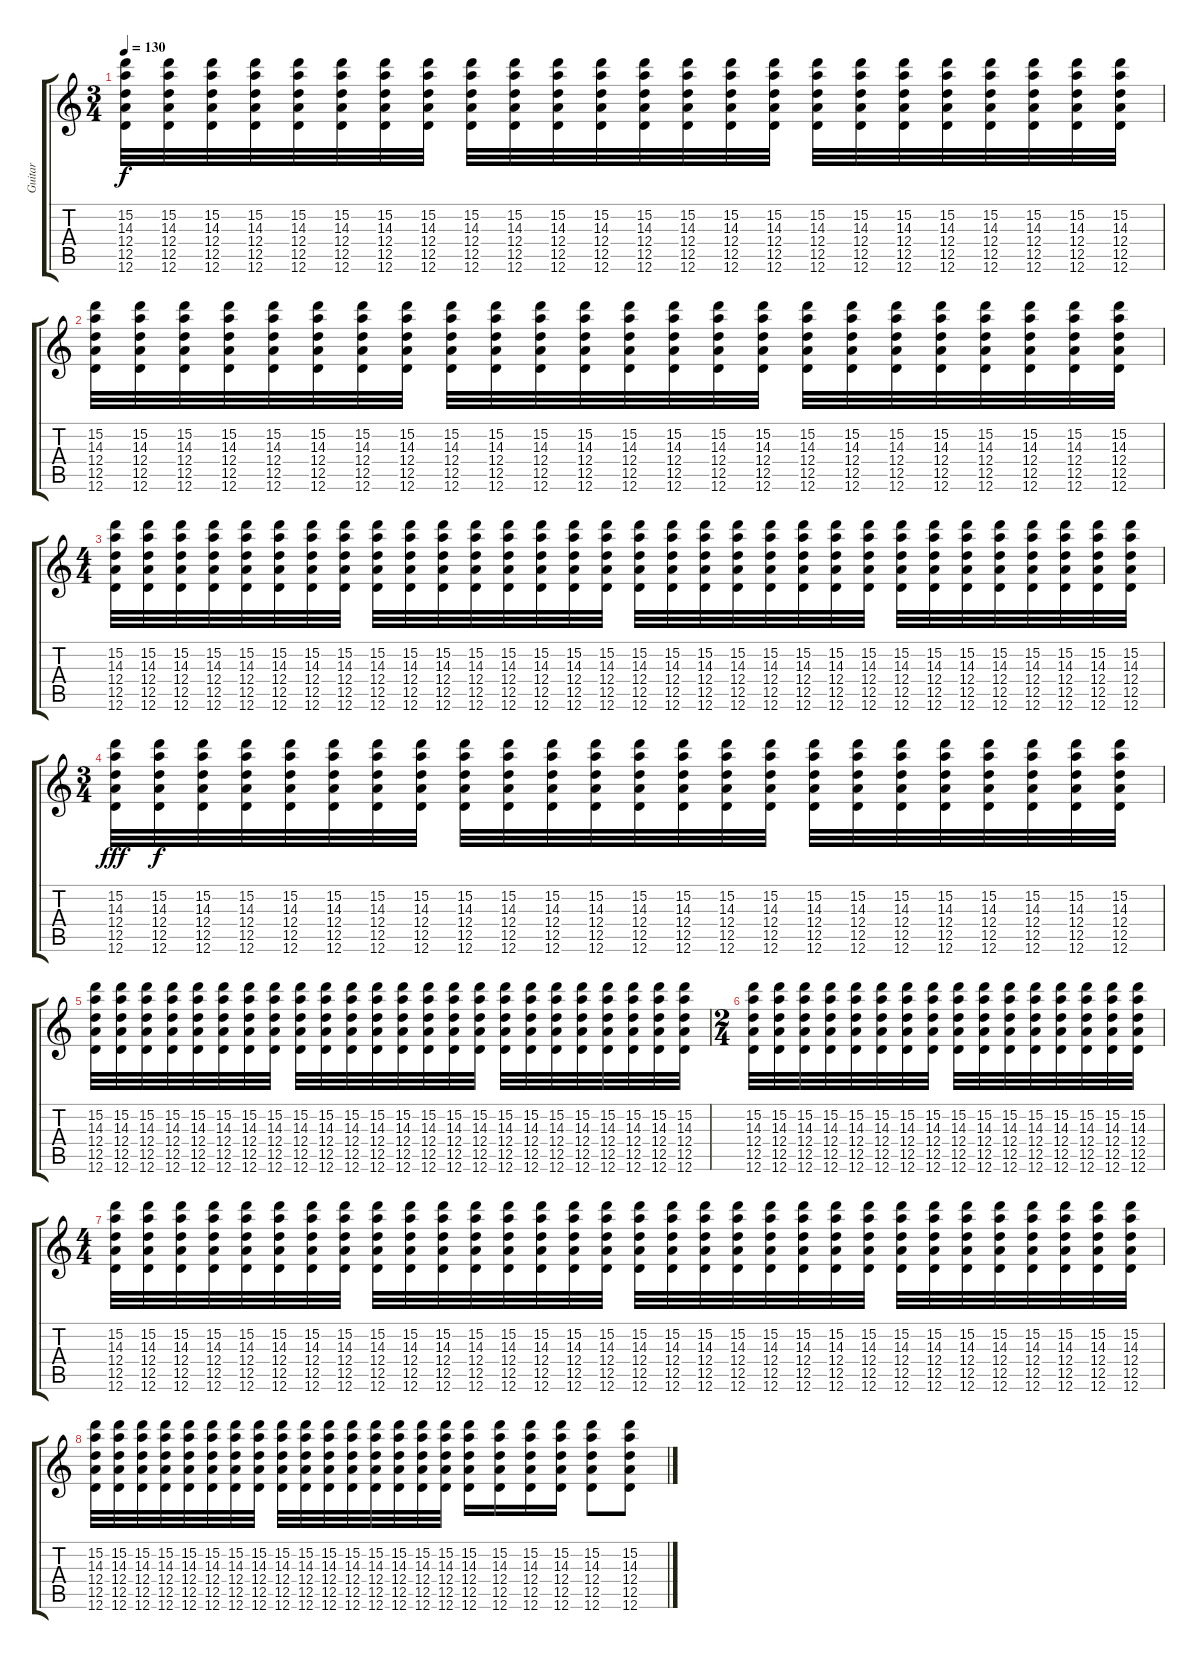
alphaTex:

\track ("Guitar" "Guitar") {instrument distortionguitar}
\staff {score tabs}
\tuning (E4 B3 G3 D3 A2 D2) {hide}
\ts (3 4)
\tempo 130
\clef g2
\ks c
(15.2 14.3 12.4 12.5 12.6).32{dy f volume 4} (15.2 14.3 12.4 12.5 12.6).32 (15.2 14.3 12.4 12.5 12.6).32 (15.2 14.3 12.4 12.5 12.6).32 (15.2 14.3 12.4 12.5 12.6).32 (15.2 14.3 12.4 12.5 12.6).32 (15.2 14.3 12.4 12.5 12.6).32 (15.2 14.3 12.4 12.5 12.6).32 (15.2 14.3 12.4 12.5 12.6).32 (15.2 14.3 12.4 12.5 12.6).32 (15.2 14.3 12.4 12.5 12.6).32 (15.2 14.3 12.4 12.5 12.6).32 (15.2 14.3 12.4 12.5 12.6).32 (15.2 14.3 12.4 12.5 12.6).32 (15.2 14.3 12.4 12.5 12.6).32 (15.2 14.3 12.4 12.5 12.6).32 (15.2 14.3 12.4 12.5 12.6).32 (15.2 14.3 12.4 12.5 12.6).32 (15.2 14.3 12.4 12.5 12.6).32 (15.2 14.3 12.4 12.5 12.6).32 (15.2 14.3 12.4 12.5 12.6).32 (15.2 14.3 12.4 12.5 12.6).32 (15.2 14.3 12.4 12.5 12.6).32 (15.2 14.3 12.4 12.5 12.6).32 |
(15.2 14.3 12.4 12.5 12.6).32 (15.2 14.3 12.4 12.5 12.6).32 (15.2 14.3 12.4 12.5 12.6).32 (15.2 14.3 12.4 12.5 12.6).32 (15.2 14.3 12.4 12.5 12.6).32 (15.2 14.3 12.4 12.5 12.6).32 (15.2 14.3 12.4 12.5 12.6).32 (15.2 14.3 12.4 12.5 12.6).32 (15.2 14.3 12.4 12.5 12.6).32 (15.2 14.3 12.4 12.5 12.6).32 (15.2 14.3 12.4 12.5 12.6).32 (15.2 14.3 12.4 12.5 12.6).32 (15.2 14.3 12.4 12.5 12.6).32 (15.2 14.3 12.4 12.5 12.6).32 (15.2 14.3 12.4 12.5 12.6).32 (15.2 14.3 12.4 12.5 12.6).32 (15.2 14.3 12.4 12.5 12.6).32 (15.2 14.3 12.4 12.5 12.6).32 (15.2 14.3 12.4 12.5 12.6).32 (15.2 14.3 12.4 12.5 12.6).32 (15.2 14.3 12.4 12.5 12.6).32 (15.2 14.3 12.4 12.5 12.6).32 (15.2 14.3 12.4 12.5 12.6).32 (15.2 14.3 12.4 12.5 12.6).32 |
\ts (4 4)
(15.2 14.3 12.4 12.5 12.6).32{volume 10} (15.2 14.3 12.4 12.5 12.6).32 (15.2 14.3 12.4 12.5 12.6).32 (15.2 14.3 12.4 12.5 12.6).32 (15.2 14.3 12.4 12.5 12.6).32 (15.2 14.3 12.4 12.5 12.6).32 (15.2 14.3 12.4 12.5 12.6).32 (15.2 14.3 12.4 12.5 12.6).32 (15.2 14.3 12.4 12.5 12.6).32 (15.2 14.3 12.4 12.5 12.6).32 (15.2 14.3 12.4 12.5 12.6).32 (15.2 14.3 12.4 12.5 12.6).32 (15.2 14.3 12.4 12.5 12.6).32 (15.2 14.3 12.4 12.5 12.6).32 (15.2 14.3 12.4 12.5 12.6).32 (15.2 14.3 12.4 12.5 12.6).32 (15.2 14.3 12.4 12.5 12.6).32 (15.2 14.3 12.4 12.5 12.6).32 (15.2 14.3 12.4 12.5 12.6).32 (15.2 14.3 12.4 12.5 12.6).32 (15.2 14.3 12.4 12.5 12.6).32 (15.2 14.3 12.4 12.5 12.6).32 (15.2 14.3 12.4 12.5 12.6).32 (15.2 14.3 12.4 12.5 12.6).32 (15.2 14.3 12.4 12.5 12.6).32 (15.2 14.3 12.4 12.5 12.6).32 (15.2 14.3 12.4 12.5 12.6).32 (15.2 14.3 12.4 12.5 12.6).32 (15.2 14.3 12.4 12.5 12.6).32 (15.2 14.3 12.4 12.5 12.6).32 (15.2 14.3 12.4 12.5 12.6).32 (15.2 14.3 12.4 12.5 12.6).32 |
\ts (3 4)
(15.2 14.3 12.4 12.5 12.6).32{dy fff} (15.2 14.3 12.4 12.5 12.6).32{dy f} (15.2 14.3 12.4 12.5 12.6).32 (15.2 14.3 12.4 12.5 12.6).32 (15.2 14.3 12.4 12.5 12.6).32 (15.2 14.3 12.4 12.5 12.6).32 (15.2 14.3 12.4 12.5 12.6).32 (15.2 14.3 12.4 12.5 12.6).32 (15.2 14.3 12.4 12.5 12.6).32 (15.2 14.3 12.4 12.5 12.6).32 (15.2 14.3 12.4 12.5 12.6).32 (15.2 14.3 12.4 12.5 12.6).32 (15.2 14.3 12.4 12.5 12.6).32 (15.2 14.3 12.4 12.5 12.6).32 (15.2 14.3 12.4 12.5 12.6).32 (15.2 14.3 12.4 12.5 12.6).32 (15.2 14.3 12.4 12.5 12.6).32 (15.2 14.3 12.4 12.5 12.6).32 (15.2 14.3 12.4 12.5 12.6).32 (15.2 14.3 12.4 12.5 12.6).32 (15.2 14.3 12.4 12.5 12.6).32 (15.2 14.3 12.4 12.5 12.6).32 (15.2 14.3 12.4 12.5 12.6).32 (15.2 14.3 12.4 12.5 12.6).32 |
(15.2 14.3 12.4 12.5 12.6).32 (15.2 14.3 12.4 12.5 12.6).32 (15.2 14.3 12.4 12.5 12.6).32 (15.2 14.3 12.4 12.5 12.6).32 (15.2 14.3 12.4 12.5 12.6).32 (15.2 14.3 12.4 12.5 12.6).32 (15.2 14.3 12.4 12.5 12.6).32 (15.2 14.3 12.4 12.5 12.6).32 (15.2 14.3 12.4 12.5 12.6).32 (15.2 14.3 12.4 12.5 12.6).32 (15.2 14.3 12.4 12.5 12.6).32 (15.2 14.3 12.4 12.5 12.6).32 (15.2 14.3 12.4 12.5 12.6).32 (15.2 14.3 12.4 12.5 12.6).32 (15.2 14.3 12.4 12.5 12.6).32 (15.2 14.3 12.4 12.5 12.6).32 (15.2 14.3 12.4 12.5 12.6).32 (15.2 14.3 12.4 12.5 12.6).32 (15.2 14.3 12.4 12.5 12.6).32 (15.2 14.3 12.4 12.5 12.6).32 (15.2 14.3 12.4 12.5 12.6).32 (15.2 14.3 12.4 12.5 12.6).32 (15.2 14.3 12.4 12.5 12.6).32 (15.2 14.3 12.4 12.5 12.6).32 |
\ts (2 4)
(15.2 14.3 12.4 12.5 12.6).32{volume 4} (15.2 14.3 12.4 12.5 12.6).32 (15.2 14.3 12.4 12.5 12.6).32 (15.2 14.3 12.4 12.5 12.6).32 (15.2 14.3 12.4 12.5 12.6).32 (15.2 14.3 12.4 12.5 12.6).32 (15.2 14.3 12.4 12.5 12.6).32 (15.2 14.3 12.4 12.5 12.6).32 (15.2 14.3 12.4 12.5 12.6).32 (15.2 14.3 12.4 12.5 12.6).32 (15.2 14.3 12.4 12.5 12.6).32 (15.2 14.3 12.4 12.5 12.6).32 (15.2 14.3 12.4 12.5 12.6).32 (15.2 14.3 12.4 12.5 12.6).32 (15.2 14.3 12.4 12.5 12.6).32 (15.2 14.3 12.4 12.5 12.6).32 |
\ts (4 4)
(15.2 14.3 12.4 12.5 12.6).32 (15.2 14.3 12.4 12.5 12.6).32 (15.2 14.3 12.4 12.5 12.6).32 (15.2 14.3 12.4 12.5 12.6).32 (15.2 14.3 12.4 12.5 12.6).32 (15.2 14.3 12.4 12.5 12.6).32 (15.2 14.3 12.4 12.5 12.6).32 (15.2 14.3 12.4 12.5 12.6).32 (15.2 14.3 12.4 12.5 12.6).32 (15.2 14.3 12.4 12.5 12.6).32 (15.2 14.3 12.4 12.5 12.6).32 (15.2 14.3 12.4 12.5 12.6).32 (15.2 14.3 12.4 12.5 12.6).32 (15.2 14.3 12.4 12.5 12.6).32 (15.2 14.3 12.4 12.5 12.6).32 (15.2 14.3 12.4 12.5 12.6).32 (15.2 14.3 12.4 12.5 12.6).32 (15.2 14.3 12.4 12.5 12.6).32 (15.2 14.3 12.4 12.5 12.6).32 (15.2 14.3 12.4 12.5 12.6).32 (15.2 14.3 12.4 12.5 12.6).32 (15.2 14.3 12.4 12.5 12.6).32 (15.2 14.3 12.4 12.5 12.6).32 (15.2 14.3 12.4 12.5 12.6).32 (15.2 14.3 12.4 12.5 12.6).32 (15.2 14.3 12.4 12.5 12.6).32 (15.2 14.3 12.4 12.5 12.6).32 (15.2 14.3 12.4 12.5 12.6).32 (15.2 14.3 12.4 12.5 12.6).32 (15.2 14.3 12.4 12.5 12.6).32 (15.2 14.3 12.4 12.5 12.6).32 (15.2 14.3 12.4 12.5 12.6).32 |
(15.2 14.3 12.4 12.5 12.6).32 (15.2 14.3 12.4 12.5 12.6).32 (15.2 14.3 12.4 12.5 12.6).32 (15.2 14.3 12.4 12.5 12.6).32 (15.2 14.3 12.4 12.5 12.6).32 (15.2 14.3 12.4 12.5 12.6).32 (15.2 14.3 12.4 12.5 12.6).32 (15.2 14.3 12.4 12.5 12.6).32 (15.2 14.3 12.4 12.5 12.6).32 (15.2 14.3 12.4 12.5 12.6).32 (15.2 14.3 12.4 12.5 12.6).32 (15.2 14.3 12.4 12.5 12.6).32 (15.2 14.3 12.4 12.5 12.6).32 (15.2 14.3 12.4 12.5 12.6).32 (15.2 14.3 12.4 12.5 12.6).32 (15.2 14.3 12.4 12.5 12.6).32 (15.2 14.3 12.4 12.5 12.6).16 (15.2 14.3 12.4 12.5 12.6).16 (15.2 14.3 12.4 12.5 12.6).16 (15.2 14.3 12.4 12.5 12.6).16 (15.2 14.3 12.4 12.5 12.6).8 (15.2 14.3 12.4 12.5 12.6).8
